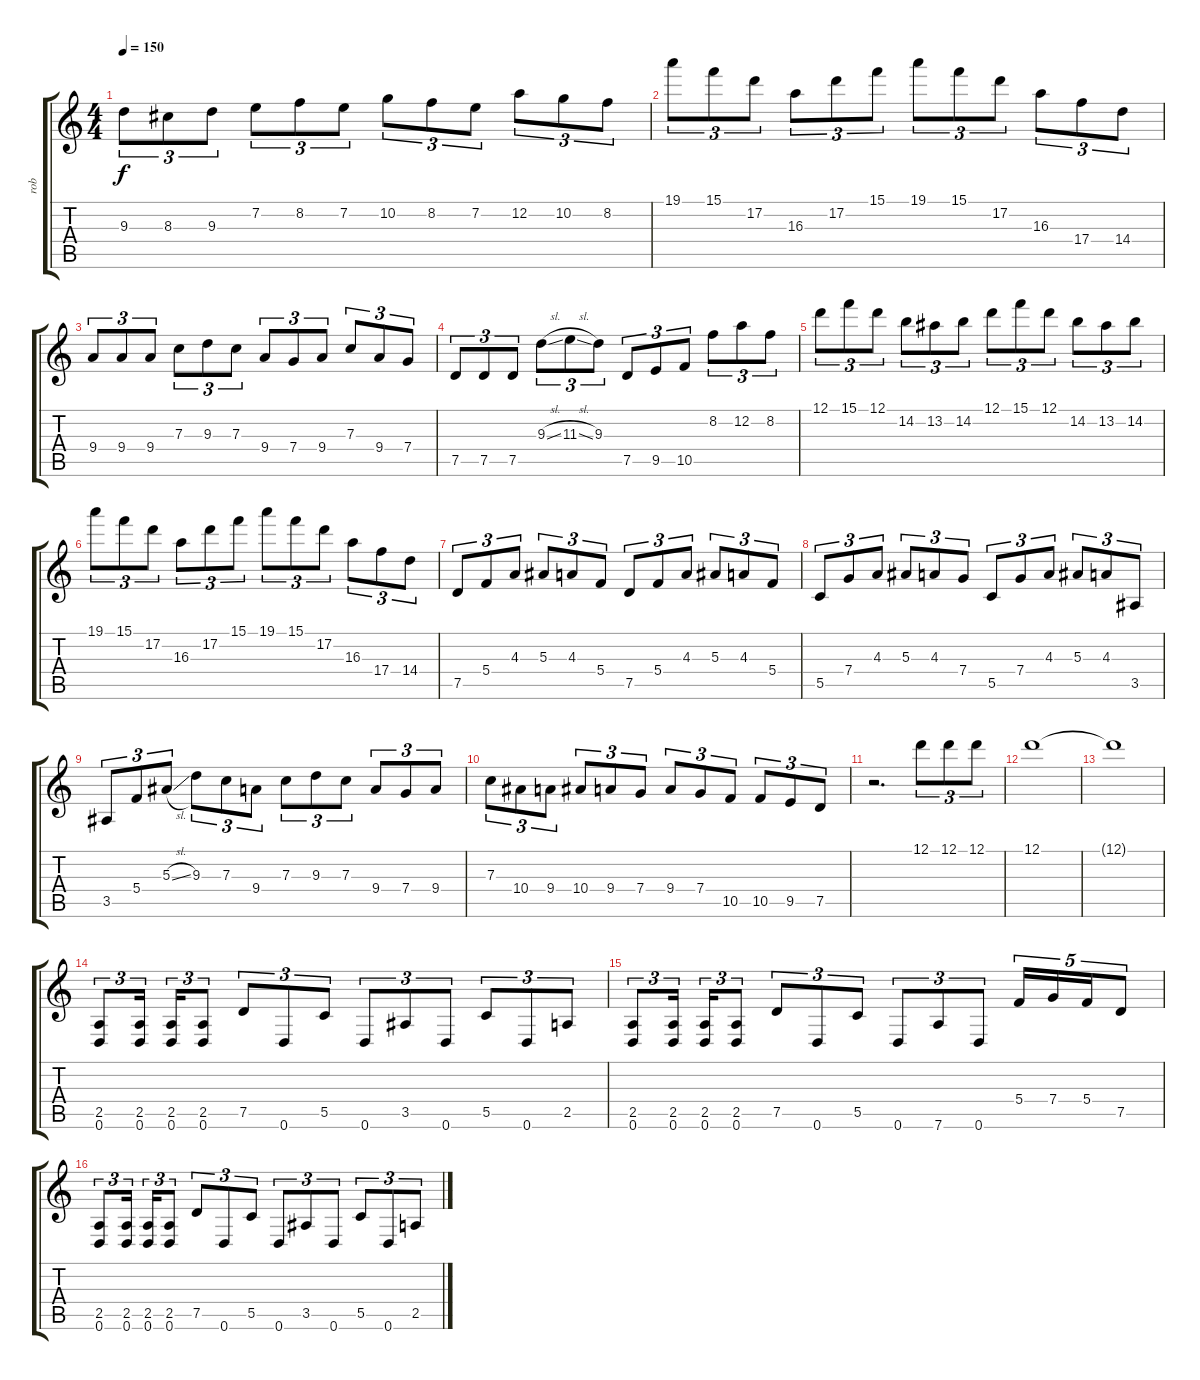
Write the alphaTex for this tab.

\track ("rob" "rob") {instrument overdrivenguitar}
\staff {score tabs}
\tuning (D4 A3 F3 C3 G2 D2) {hide}
\ts (4 4)
\tempo 150
\clef g2
\ks c
9.3.8{tu (3 2) dy f} 8.3.8{tu (3 2)} 9.3.8{tu (3 2)} 7.2.8{tu (3 2)} 8.2.8{tu (3 2)} 7.2.8{tu (3 2)} 10.2.8{tu (3 2)} 8.2.8{tu (3 2)} 7.2.8{tu (3 2)} 12.2.8{tu (3 2)} 10.2.8{tu (3 2)} 8.2.8{tu (3 2)} |
19.1.8{tu (3 2)} 15.1.8{tu (3 2)} 17.2.8{tu (3 2)} 16.3.8{tu (3 2)} 17.2.8{tu (3 2)} 15.1.8{tu (3 2)} 19.1.8{tu (3 2)} 15.1.8{tu (3 2)} 17.2.8{tu (3 2)} 16.3.8{tu (3 2)} 17.4.8{tu (3 2)} 14.4.8{tu (3 2)} |
9.4.8{tu (3 2)} 9.4.8{tu (3 2)} 9.4.8{tu (3 2)} 7.3.8{tu (3 2)} 9.3.8{tu (3 2)} 7.3.8{tu (3 2)} 9.4.8{tu (3 2)} 7.4.8{tu (3 2)} 9.4.8{tu (3 2)} 7.3.8{tu (3 2)} 9.4.8{tu (3 2)} 7.4.8{tu (3 2)} |
7.5.8{tu (3 2)} 7.5.8{tu (3 2)} 7.5.8{tu (3 2)} 9.3{sl}.8{tu (3 2)} 11.3{sl}.8{tu (3 2)} 9.3.8{tu (3 2)} 7.5.8{tu (3 2)} 9.5.8{tu (3 2)} 10.5.8{tu (3 2)} 8.2.8{tu (3 2)} 12.2.8{tu (3 2)} 8.2.8{tu (3 2)} |
12.1.8{tu (3 2)} 15.1.8{tu (3 2)} 12.1.8{tu (3 2)} 14.2.8{tu (3 2)} 13.2.8{tu (3 2)} 14.2.8{tu (3 2)} 12.1.8{tu (3 2)} 15.1.8{tu (3 2)} 12.1.8{tu (3 2)} 14.2.8{tu (3 2)} 13.2.8{tu (3 2)} 14.2.8{tu (3 2)} |
19.1.8{tu (3 2)} 15.1.8{tu (3 2)} 17.2.8{tu (3 2)} 16.3.8{tu (3 2)} 17.2.8{tu (3 2)} 15.1.8{tu (3 2)} 19.1.8{tu (3 2)} 15.1.8{tu (3 2)} 17.2.8{tu (3 2)} 16.3.8{tu (3 2)} 17.4.8{tu (3 2)} 14.4.8{tu (3 2)} |
7.5.8{tu (3 2)} 5.4.8{tu (3 2)} 4.3.8{tu (3 2)} 5.3.8{tu (3 2)} 4.3.8{tu (3 2)} 5.4.8{tu (3 2)} 7.5.8{tu (3 2)} 5.4.8{tu (3 2)} 4.3.8{tu (3 2)} 5.3.8{tu (3 2)} 4.3.8{tu (3 2)} 5.4.8{tu (3 2)} |
5.5.8{tu (3 2)} 7.4.8{tu (3 2)} 4.3.8{tu (3 2)} 5.3.8{tu (3 2)} 4.3.8{tu (3 2)} 7.4.8{tu (3 2)} 5.5.8{tu (3 2)} 7.4.8{tu (3 2)} 4.3.8{tu (3 2)} 5.3.8{tu (3 2)} 4.3.8{tu (3 2)} 3.5.8{tu (3 2)} |
3.5.8{tu (3 2)} 5.4.8{tu (3 2)} 5.3{sl}.8{tu (3 2)} 9.3.8{tu (3 2)} 7.3.8{tu (3 2)} 9.4.8{tu (3 2)} 7.3.8{tu (3 2)} 9.3.8{tu (3 2)} 7.3.8{tu (3 2)} 9.4.8{tu (3 2)} 7.4.8{tu (3 2)} 9.4.8{tu (3 2)} |
7.3.8{tu (3 2)} 10.4.8{tu (3 2)} 9.4.8{tu (3 2)} 10.4.8{tu (3 2)} 9.4.8{tu (3 2)} 7.4.8{tu (3 2)} 9.4.8{tu (3 2)} 7.4.8{tu (3 2)} 10.5.8{tu (3 2)} 10.5.8{tu (3 2)} 9.5.8{tu (3 2)} 7.5.8{tu (3 2)} |
r.2{d} 12.1.8{tu (3 2)} 12.1.8{tu (3 2)} 12.1.8{tu (3 2)} |
12.1.1 |
12.1{t}.1 |
(2.5 0.6).8{tu (3 2)} (2.5 0.6).16{tu (3 2) beam splitsecondary} (2.5 0.6).16{tu (3 2)} (2.5 0.6).8{tu (3 2)} 7.5.8{tu (3 2)} 0.6.8{tu (3 2)} 5.5.8{tu (3 2)} 0.6.8{tu (3 2)} 3.5.8{tu (3 2)} 0.6.8{tu (3 2)} 5.5.8{tu (3 2)} 0.6.8{tu (3 2)} 2.5.8{tu (3 2)} |
(2.5 0.6).8{tu (3 2)} (2.5 0.6).16{tu (3 2) beam splitsecondary} (2.5 0.6).16{tu (3 2)} (2.5 0.6).8{tu (3 2)} 7.5.8{tu (3 2)} 0.6.8{tu (3 2)} 5.5.8{tu (3 2)} 0.6.8{tu (3 2)} 7.6.8{tu (3 2)} 0.6.8{tu (3 2)} 5.4.16{tu (5 4)} 7.4.16{tu (5 4)} 5.4.16{tu (5 4)} 7.5.8{tu (5 4)} |
(2.5 0.6).8{tu (3 2)} (2.5 0.6).16{tu (3 2) beam splitsecondary} (2.5 0.6).16{tu (3 2)} (2.5 0.6).8{tu (3 2)} 7.5.8{tu (3 2)} 0.6.8{tu (3 2)} 5.5.8{tu (3 2)} 0.6.8{tu (3 2)} 3.5.8{tu (3 2)} 0.6.8{tu (3 2)} 5.5.8{tu (3 2)} 0.6.8{tu (3 2)} 2.5.8{tu (3 2)}
